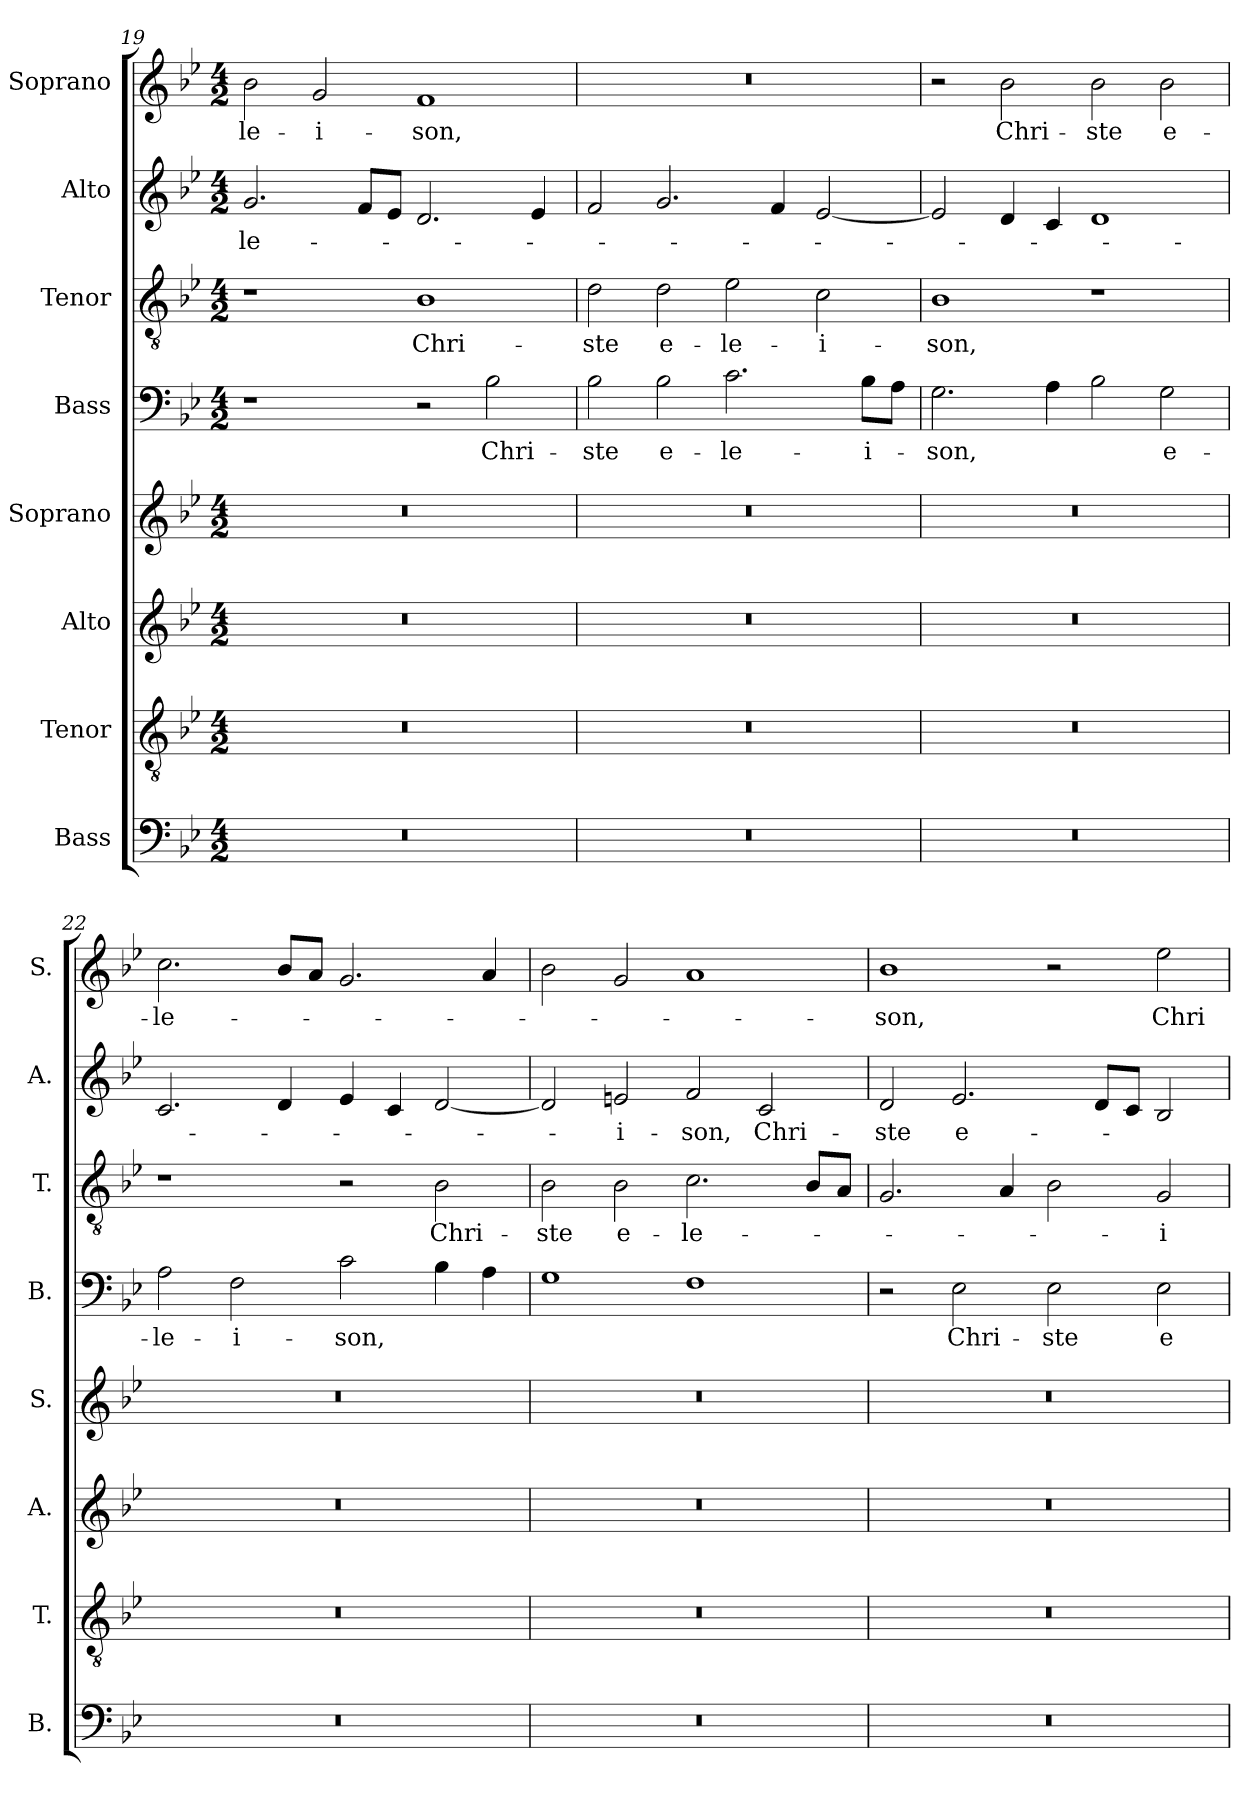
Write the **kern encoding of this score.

**kern	**kern	**kern	**kern	**kern	**text	**kern	**text	**kern	**text	**kern	**text
*part8	*part7	*part6	*part5	*part4	*part4	*part3	*part3	*part2	*part2	*part1	*part1
*staff8	*staff7	*staff6	*staff5	*staff4	*staff4	*staff3	*staff3	*staff2	*staff2	*staff1	*staff1
*I"Bass	*I"Tenor	*I"Alto	*I"Soprano	*I"Bass	*	*I"Tenor	*	*I"Alto	*	*I"Soprano	*
*I'B.	*I'T.	*I'A.	*I'S.	*I'B.	*	*I'T.	*	*I'A.	*	*I'S.	*
*clefF4	*clefGv2	*clefG2	*clefG2	*clefF4	*	*clefGv2	*	*clefG2	*	*clefG2	*
*	*ITrd7c12	*	*	*	*	*ITrd7c12	*	*	*	*	*
*k[b-e-]	*k[b-e-]	*k[b-e-]	*k[b-e-]	*k[b-e-]	*	*k[b-e-]	*	*k[b-e-]	*	*k[b-e-]	*
*B-:	*B-:	*B-:	*B-:	*B-:	*	*B-:	*	*B-:	*	*B-:	*
*M4/2	*M4/2	*M4/2	*M4/2	*M4/2	*	*M4/2	*	*M4/2	*	*M4/2	*
=19	=19	=19	=19	=19	=19	=19	=19	=19	=19	=19	=19
!LO:N:vis=1	!LO:N:vis=1	!LO:N:vis=1	!LO:N:vis=1	!	!	!	!	!	!	!	!
!	!	!	!	!	!	!	!	!	!LO:LY:b:color=#000000	!	!
!	!	!	!	!	!	!	!	!	!	!	!LO:LY:b:color=#000000
0r	0r	0r	0r	1r	.	1r	.	2.gi/	-le-	2b-i\	-le-
!	!	!	!	!	!	!	!	!	!	!	!LO:LY:b:color=#000000
.	.	.	.	.	.	.	.	.	.	2gi/	-i-
.	.	.	.	.	.	.	.	8fi/L	.	.	.
.	.	.	.	.	.	.	.	8e-i/J	.	.	.
!	!	!	!	!	!	!	!LO:LY:b:color=#000000	!	!	!	!
!	!	!	!	!	!	!	!	!	!	!	!LO:LY:b:color=#000000
.	.	.	.	2r	.	1BB-i	Chri-	2.di/	.	1fi	-son,
!	!	!	!	!	!LO:LY:b:color=#000000	!	!	!	!	!	!
.	.	.	.	2B-i\	Chri-	.	.	.	.	.	.
.	.	.	.	.	.	.	.	4e-i/	.	.	.
=20	=20	=20	=20	=20	=20	=20	=20	=20	=20	=20	=20
!LO:N:vis=1	!LO:N:vis=1	!LO:N:vis=1	!LO:N:vis=1	!	!	!	!	!	!	!	!
!	!	!	!	!	!LO:LY:b:color=#000000	!	!	!	!	!	!
!	!	!	!	!	!	!	!LO:LY:b:color=#000000	!	!	!LO:N:vis=1	!
0r	0r	0r	0r	2B-i\	-ste	2Di\	-ste	2fi/	.	0r	.
!	!	!	!	!	!LO:LY:b:color=#000000	!	!	!	!	!	!
!	!	!	!	!	!	!	!LO:LY:b:color=#000000	!	!	!	!
.	.	.	.	2B-i\	e-	2Di\	e-	2.gi/	.	.	.
!	!	!	!	!	!LO:LY:b:color=#000000	!	!	!	!	!	!
!	!	!	!	!	!	!	!LO:LY:b:color=#000000	!	!	!	!
.	.	.	.	2.ci\	-le-	2E-i\	-le-	.	.	.	.
.	.	.	.	.	.	.	.	4fi/	.	.	.
!	!	!	!	!	!	!	!LO:LY:b:color=#000000	!	!	!	!
.	.	.	.	.	.	2Ci\	-i-	[2e-i/	.	.	.
!	!	!	!	!	!LO:LY:b:color=#000000	!	!	!	!	!	!
.	.	.	.	8B-i\L	-i-	.	.	.	.	.	.
.	.	.	.	8Ai\J	.	.	.	.	.	.	.
=21	=21	=21	=21	=21	=21	=21	=21	=21	=21	=21	=21
!LO:N:vis=1	!LO:N:vis=1	!LO:N:vis=1	!LO:N:vis=1	!	!	!	!	!	!	!	!
!	!	!	!	!	!LO:LY:b:color=#000000	!	!	!	!	!	!
!	!	!	!	!	!	!	!LO:LY:b:color=#000000	!	!	!	!
0r	0r	0r	0r	2.Gi\	-son,	1BB-i	-son,	2e-i/]	.	2r	.
!	!	!	!	!	!	!	!	!	!	!	!LO:LY:b:color=#000000
.	.	.	.	.	.	.	.	4di/	.	2b-i\	Chri-
.	.	.	.	4Ai\	.	.	.	4ci/	.	.	.
!	!	!	!	!	!	!	!	!	!	!	!LO:LY:b:color=#000000
.	.	.	.	2B-i\	.	1r	.	1di	.	2b-i\	-ste
!	!	!	!	!	!LO:LY:b:color=#000000	!	!	!	!	!	!
!	!	!	!	!	!	!	!	!	!	!	!LO:LY:b:color=#000000
.	.	.	.	2Gi\	e-	.	.	.	.	2b-i\	e-
=22	=22	=22	=22	=22	=22	=22	=22	=22	=22	=22	=22
!LO:N:vis=1	!LO:N:vis=1	!LO:N:vis=1	!LO:N:vis=1	!	!	!	!	!	!	!	!
!	!	!	!	!	!LO:LY:b:color=#000000	!	!	!	!	!	!
!	!	!	!	!	!	!	!	!	!	!	!LO:LY:b:color=#000000
0r	0r	0r	0r	2Ai\	-le-	1r	.	2.ci/	.	2.cci\	-le-
!	!	!	!	!	!LO:LY:b:color=#000000	!	!	!	!	!	!
.	.	.	.	2Fi\	-i-	.	.	.	.	.	.
.	.	.	.	.	.	.	.	4di/	.	8b-i/L	.
.	.	.	.	.	.	.	.	.	.	8ai/J	.
!	!	!	!	!	!LO:LY:b:color=#000000	!	!	!	!	!	!
.	.	.	.	2ci\	-son,	2r	.	4e-i/	.	2.gi/	.
.	.	.	.	.	.	.	.	4ci/	.	.	.
!	!	!	!	!	!	!	!LO:LY:b:color=#000000	!	!	!	!
.	.	.	.	4B-i\	.	2BB-i\	Chri-	[2di/	.	.	.
.	.	.	.	4Ai\	.	.	.	.	.	4ai/	.
!!LO:PB:g=z
=23	=23	=23	=23	=23	=23	=23	=23	=23	=23	=23	=23
!LO:N:vis=1	!LO:N:vis=1	!LO:N:vis=1	!LO:N:vis=1	!	!	!	!	!	!	!	!
!	!	!	!	!	!	!	!LO:LY:b:color=#000000	!	!	!	!
0r	0r	0r	0r	1Gi	.	2BB-i\	-ste	2di/]	.	2b-i\	.
!	!	!	!	!	!	!	!LO:LY:b:color=#000000	!	!	!	!
!	!	!	!	!	!	!	!	!	!LO:LY:b:color=#000000	!	!
.	.	.	.	.	.	2BB-i\	e-	2eni/	-i-	2gi/	.
!	!	!	!	!	!	!	!LO:LY:b:color=#000000	!	!	!	!
!	!	!	!	!	!	!	!	!	!LO:LY:b:color=#000000	!	!
.	.	.	.	1Fi	.	2.Ci\	-le-	2fi/	-son,	1ai	.
!	!	!	!	!	!	!	!	!	!LO:LY:b:color=#000000	!	!
.	.	.	.	.	.	.	.	2ci/	Chri-	.	.
.	.	.	.	.	.	8BB-i/L	.	.	.	.	.
.	.	.	.	.	.	8AAi/J	.	.	.	.	.
=24	=24	=24	=24	=24	=24	=24	=24	=24	=24	=24	=24
!LO:N:vis=1	!LO:N:vis=1	!LO:N:vis=1	!LO:N:vis=1	!	!	!	!	!	!	!	!
!	!	!	!	!	!	!	!	!	!LO:LY:b:color=#000000	!	!
!	!	!	!	!	!	!	!	!	!	!	!LO:LY:b:color=#000000
0r	0r	0r	0r	2r	.	2.GGi/	.	2di/	-ste	1b-i	-son,
!	!	!	!	!	!LO:LY:b:color=#000000	!	!	!	!	!	!
!	!	!	!	!	!	!	!	!	!LO:LY:b:color=#000000	!	!
.	.	.	.	2E-i\	Chri-	.	.	2.e-i/	e-	.	.
.	.	.	.	.	.	4AAi/	.	.	.	.	.
!	!	!	!	!	!LO:LY:b:color=#000000	!	!	!	!	!	!
.	.	.	.	2E-i\	-ste	2BB-i\	.	.	.	2r	.
.	.	.	.	.	.	.	.	8di/L	.	.	.
.	.	.	.	.	.	.	.	8ci/J	.	.	.
!	!	!	!	!	!LO:LY:b:color=#000000	!	!	!	!	!	!
!	!	!	!	!	!	!	!LO:LY:b:color=#000000	!	!	!	!
!	!	!	!	!	!	!	!	!	!	!	!LO:LY:b:color=#000000
.	.	.	.	2E-i\	e-	2GGi/	-i-	2B-i/	.	2ee-i\	Chri-
=	=	=	=	=	=	=	=	=	=	=	=
*-	*-	*-	*-	*-	*-	*-	*-	*-	*-	*-	*-
